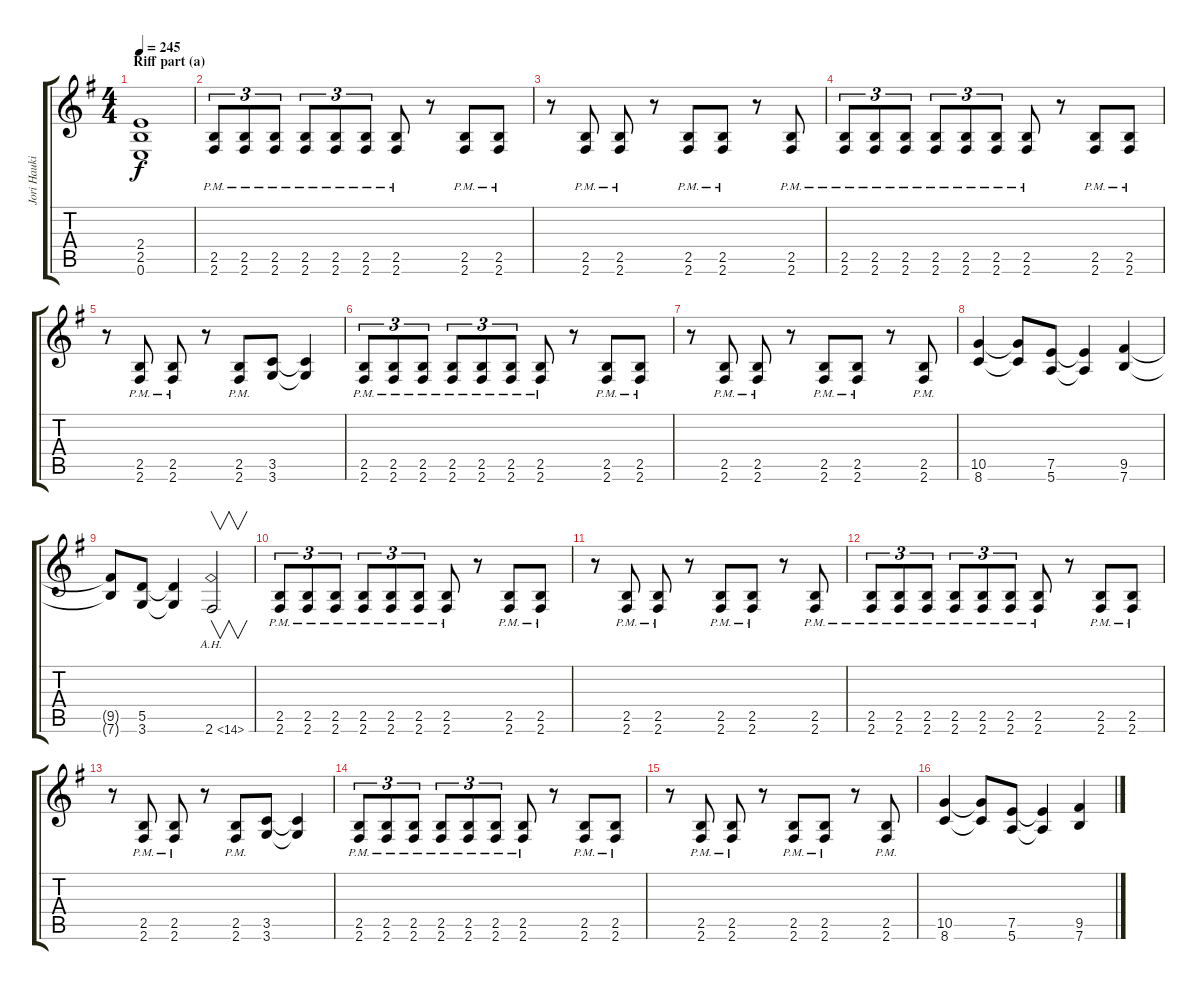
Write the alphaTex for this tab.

\track ("Jori Haukio (guitar)" "Jori Hauki") {instrument distortionguitar}
\staff {score tabs}
\tuning (E4 B3 G3 D3 A2 E2) {hide}
\ts (4 4)
\section ("" "Riff part (a)")
\tempo 245
\clef g2
\ks eminor
(2.4 2.5 0.6).1{dy f} |
(2.5{pm} 2.6{pm}).8{tu (3 2)} (2.5{pm} 2.6{pm}).8{tu (3 2)} (2.5{pm} 2.6{pm}).8{tu (3 2)} (2.5{pm} 2.6{pm}).8{tu (3 2)} (2.5{pm} 2.6{pm}).8{tu (3 2)} (2.5{pm} 2.6{pm}).8{tu (3 2)} (2.5{pm} 2.6{pm}).8 r.8 (2.5{pm} 2.6{pm}).8 (2.5{pm} 2.6{pm}).8 |
r.8 (2.5{pm} 2.6{pm}).8 (2.5{pm} 2.6{pm}).8 r.8 (2.5{pm} 2.6{pm}).8 (2.5{pm} 2.6{pm}).8 r.8 (2.5{pm} 2.6{pm}).8 |
(2.5{pm} 2.6{pm}).8{tu (3 2)} (2.5{pm} 2.6{pm}).8{tu (3 2)} (2.5{pm} 2.6{pm}).8{tu (3 2)} (2.5{pm} 2.6{pm}).8{tu (3 2)} (2.5{pm} 2.6{pm}).8{tu (3 2)} (2.5{pm} 2.6{pm}).8{tu (3 2)} (2.5{pm} 2.6{pm}).8 r.8 (2.5{pm} 2.6{pm}).8 (2.5{pm} 2.6{pm}).8 |
r.8 (2.5{pm} 2.6{pm}).8 (2.5{pm} 2.6{pm}).8 r.8 (2.5{pm} 2.6{pm}).8 (3.5 3.6).8 (3.5{t} 3.6{t}).4 |
(2.5{pm} 2.6{pm}).8{tu (3 2)} (2.5{pm} 2.6{pm}).8{tu (3 2)} (2.5{pm} 2.6{pm}).8{tu (3 2)} (2.5{pm} 2.6{pm}).8{tu (3 2)} (2.5{pm} 2.6{pm}).8{tu (3 2)} (2.5{pm} 2.6{pm}).8{tu (3 2)} (2.5{pm} 2.6{pm}).8 r.8 (2.5{pm} 2.6{pm}).8 (2.5{pm} 2.6{pm}).8 |
r.8 (2.5{pm} 2.6{pm}).8 (2.5{pm} 2.6{pm}).8 r.8 (2.5{pm} 2.6{pm}).8 (2.5{pm} 2.6{pm}).8 r.8 (2.5{pm} 2.6{pm}).8 |
(10.5 8.6).4 (10.5{t} 8.6{t}).8 (7.5 5.6).8 (7.5{t} 5.6{t}).4 (9.5 7.6).4 |
(9.5{t} 7.6{t}).8 (5.5 3.6).8 (5.5{t} 3.6{t}).4 2.6{ah 12}.2{v} |
(2.5{pm} 2.6{pm}).8{tu (3 2)} (2.5{pm} 2.6{pm}).8{tu (3 2)} (2.5{pm} 2.6{pm}).8{tu (3 2)} (2.5{pm} 2.6{pm}).8{tu (3 2)} (2.5{pm} 2.6{pm}).8{tu (3 2)} (2.5{pm} 2.6{pm}).8{tu (3 2)} (2.5{pm} 2.6{pm}).8 r.8 (2.5{pm} 2.6{pm}).8 (2.5{pm} 2.6{pm}).8 |
r.8 (2.5{pm} 2.6{pm}).8 (2.5{pm} 2.6{pm}).8 r.8 (2.5{pm} 2.6{pm}).8 (2.5{pm} 2.6{pm}).8 r.8 (2.5{pm} 2.6{pm}).8 |
(2.5{pm} 2.6{pm}).8{tu (3 2)} (2.5{pm} 2.6{pm}).8{tu (3 2)} (2.5{pm} 2.6{pm}).8{tu (3 2)} (2.5{pm} 2.6{pm}).8{tu (3 2)} (2.5{pm} 2.6{pm}).8{tu (3 2)} (2.5{pm} 2.6{pm}).8{tu (3 2)} (2.5{pm} 2.6{pm}).8 r.8 (2.5{pm} 2.6{pm}).8 (2.5{pm} 2.6{pm}).8 |
r.8 (2.5{pm} 2.6{pm}).8 (2.5{pm} 2.6{pm}).8 r.8 (2.5{pm} 2.6{pm}).8 (3.5 3.6).8 (3.5{t} 3.6{t}).4 |
(2.5{pm} 2.6{pm}).8{tu (3 2)} (2.5{pm} 2.6{pm}).8{tu (3 2)} (2.5{pm} 2.6{pm}).8{tu (3 2)} (2.5{pm} 2.6{pm}).8{tu (3 2)} (2.5{pm} 2.6{pm}).8{tu (3 2)} (2.5{pm} 2.6{pm}).8{tu (3 2)} (2.5{pm} 2.6{pm}).8 r.8 (2.5{pm} 2.6{pm}).8 (2.5{pm} 2.6{pm}).8 |
r.8 (2.5{pm} 2.6{pm}).8 (2.5{pm} 2.6{pm}).8 r.8 (2.5{pm} 2.6{pm}).8 (2.5{pm} 2.6{pm}).8 r.8 (2.5{pm} 2.6{pm}).8 |
(10.5 8.6).4 (10.5{t} 8.6{t}).8 (7.5 5.6).8 (7.5{t} 5.6{t}).4 (9.5 7.6).4
